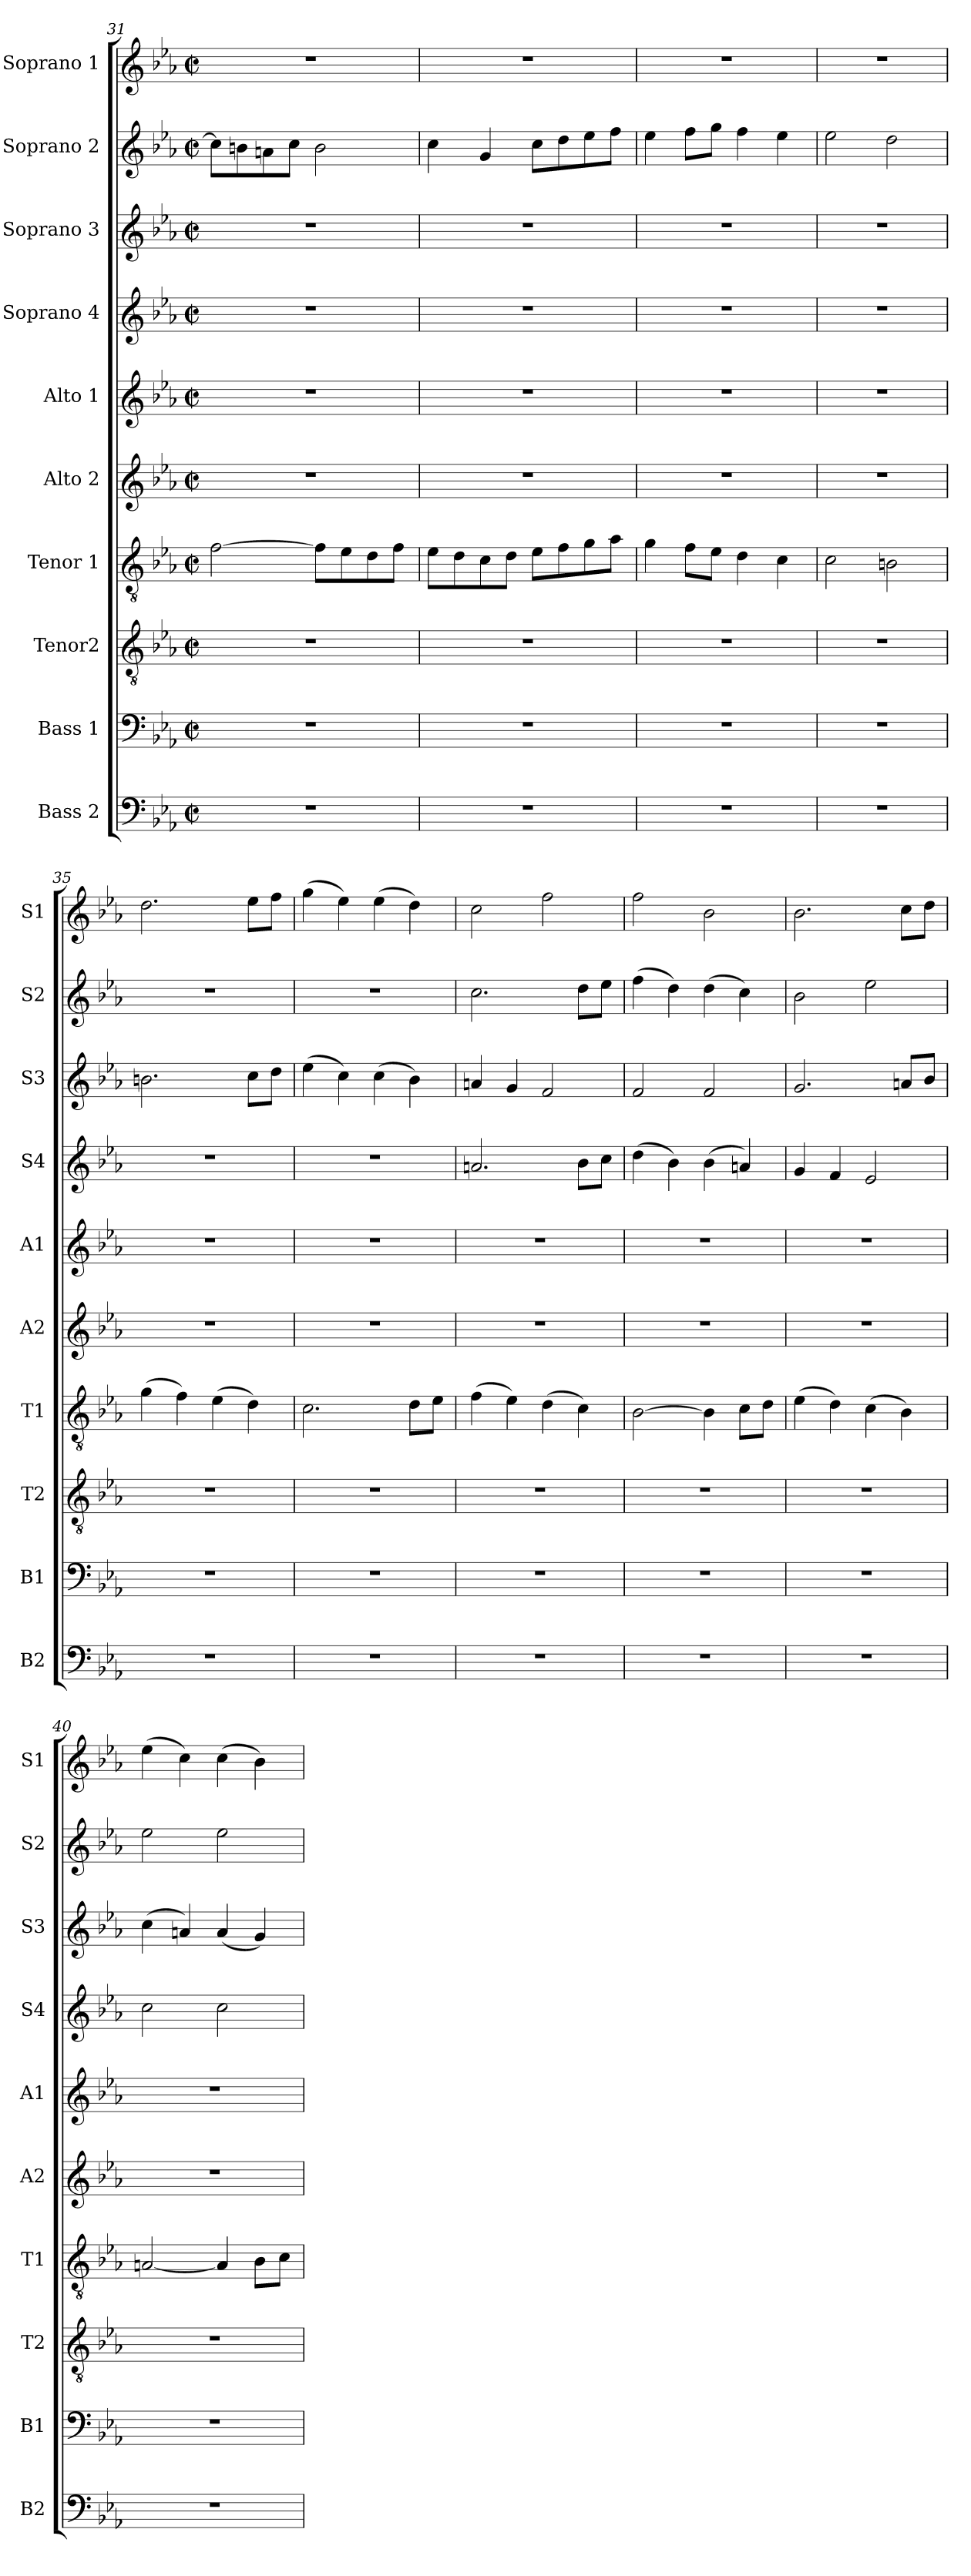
**kern	**kern	**kern	**kern	**kern	**kern	**kern	**kern	**kern	**kern
*part10	*part9	*part8	*part7	*part6	*part5	*part4	*part3	*part2	*part1
*staff10	*staff9	*staff8	*staff7	*staff6	*staff5	*staff4	*staff3	*staff2	*staff1
*I"Bass 2	*I"Bass 1	*I"Tenor2	*I"Tenor 1	*I"Alto 2	*I"Alto 1	*I"Soprano 4	*I"Soprano 3	*I"Soprano 2	*I"Soprano 1
*I'B2	*I'B1	*I'T2	*I'T1	*I'A2	*I'A1	*I'S4	*I'S3	*I'S2	*I'S1
*clefF4	*clefF4	*clefGv2	*clefGv2	*clefG2	*clefG2	*clefG2	*clefG2	*clefG2	*clefG2
*k[b-e-a-]	*k[b-e-a-]	*k[b-e-a-]	*k[b-e-a-]	*k[b-e-a-]	*k[b-e-a-]	*k[b-e-a-]	*k[b-e-a-]	*k[b-e-a-]	*k[b-e-a-]
*E-:	*E-:	*E-:	*E-:	*E-:	*E-:	*E-:	*E-:	*E-:	*E-:
*M2/2	*M2/2	*M2/2	*M2/2	*M2/2	*M2/2	*M2/2	*M2/2	*M2/2	*M2/2
*met(c|)	*met(c|)	*met(c|)	*met(c|)	*met(c|)	*met(c|)	*met(c|)	*met(c|)	*met(c|)	*met(c|)
=31	=31	=31	=31	=31	=31	=31	=31	=31	=31
1r	1r	1r	[2f\	1r	1r	1r	1r	8cc\L]	1r
.	.	.	.	.	.	.	.	8bn\	.
.	.	.	.	.	.	.	.	8an\	.
.	.	.	.	.	.	.	.	8cc\J	.
.	.	.	8f\L]	.	.	.	.	2b\	.
.	.	.	8e-\	.	.	.	.	.	.
.	.	.	8d\	.	.	.	.	.	.
.	.	.	8f\J	.	.	.	.	.	.
!!LO:PB:g=z
=32	=32	=32	=32	=32	=32	=32	=32	=32	=32
1r	1r	1r	8e-\L	1r	1r	1r	1r	4cc\	1r
.	.	.	8d\	.	.	.	.	.	.
.	.	.	8c\	.	.	.	.	4g/	.
.	.	.	8d\J	.	.	.	.	.	.
.	.	.	8e-\L	.	.	.	.	8cc\L	.
.	.	.	8f\	.	.	.	.	8dd\	.
.	.	.	8g\	.	.	.	.	8ee-\	.
.	.	.	8a-\J	.	.	.	.	8ff\J	.
=33	=33	=33	=33	=33	=33	=33	=33	=33	=33
1r	1r	1r	4g\	1r	1r	1r	1r	4ee-\	1r
.	.	.	8f\L	.	.	.	.	8ff\L	.
.	.	.	8e-\J	.	.	.	.	8gg\J	.
.	.	.	4d\	.	.	.	.	4ff\	.
.	.	.	4c\	.	.	.	.	4ee-\	.
=34	=34	=34	=34	=34	=34	=34	=34	=34	=34
1r	1r	1r	2c\	1r	1r	1r	1r	2ee-\	1r
.	.	.	2Bn\	.	.	.	.	2dd\	.
=35	=35	=35	=35	=35	=35	=35	=35	=35	=35
1r	1r	1r	(4g\	1r	1r	1r	2.bn\	1r	2.dd\
.	.	.	4f\)	.	.	.	.	.	.
.	.	.	(4e-\	.	.	.	.	.	.
.	.	.	4d\)	.	.	.	8cc\L	.	8ee-\L
.	.	.	.	.	.	.	8dd\J	.	8ff\J
=36	=36	=36	=36	=36	=36	=36	=36	=36	=36
1r	1r	1r	2.c\	1r	1r	1r	(4ee-\	1r	(4gg\
.	.	.	.	.	.	.	4cc\)	.	4ee-\)
.	.	.	.	.	.	.	(4cc\	.	(4ee-\
.	.	.	8d\L	.	.	.	4b-\)	.	4dd\)
.	.	.	8e-\J	.	.	.	.	.	.
=37	=37	=37	=37	=37	=37	=37	=37	=37	=37
1r	1r	1r	(4f\	1r	1r	2.an/	4an/	2.cc\	2cc\
.	.	.	4e-\)	.	.	.	4g/	.	.
.	.	.	(4d\	.	.	.	2f/	.	2ff\
.	.	.	4c\)	.	.	8b-\L	.	8dd\L	.
.	.	.	.	.	.	8cc\J	.	8ee-\J	.
=38	=38	=38	=38	=38	=38	=38	=38	=38	=38
1r	1r	1r	[2B-\	1r	1r	(4dd\	2f/	(4ff\	2ff\
.	.	.	.	.	.	4b-\)	.	4dd\)	.
.	.	.	4B-\]	.	.	(4b-\	2f/	(4dd\	2b-\
.	.	.	8c\L	.	.	4an/)	.	4cc\)	.
.	.	.	8d\J	.	.	.	.	.	.
!!LO:PB:g=z
=39	=39	=39	=39	=39	=39	=39	=39	=39	=39
1r	1r	1r	(4e-\	1r	1r	4g/	2.g/	2b-\	2.b-\
.	.	.	4d\)	.	.	4f/	.	.	.
.	.	.	(4c\	.	.	2e-/	.	2ee-\	.
.	.	.	4B-\)	.	.	.	8an/L	.	8cc\L
.	.	.	.	.	.	.	8b-/J	.	8dd\J
=40	=40	=40	=40	=40	=40	=40	=40	=40	=40
1r	1r	1r	[2An/	1r	1r	2cc\	(4cc\	2ee-\	(4ee-\
.	.	.	.	.	.	.	4an/)	.	4cc\)
.	.	.	4A/]	.	.	2cc\	(4a/	2ee-\	(4cc\
.	.	.	8B-\L	.	.	.	4g/)	.	4b-\)
.	.	.	8c\J	.	.	.	.	.	.
=	=	=	=	=	=	=	=	=	=
*-	*-	*-	*-	*-	*-	*-	*-	*-	*-
